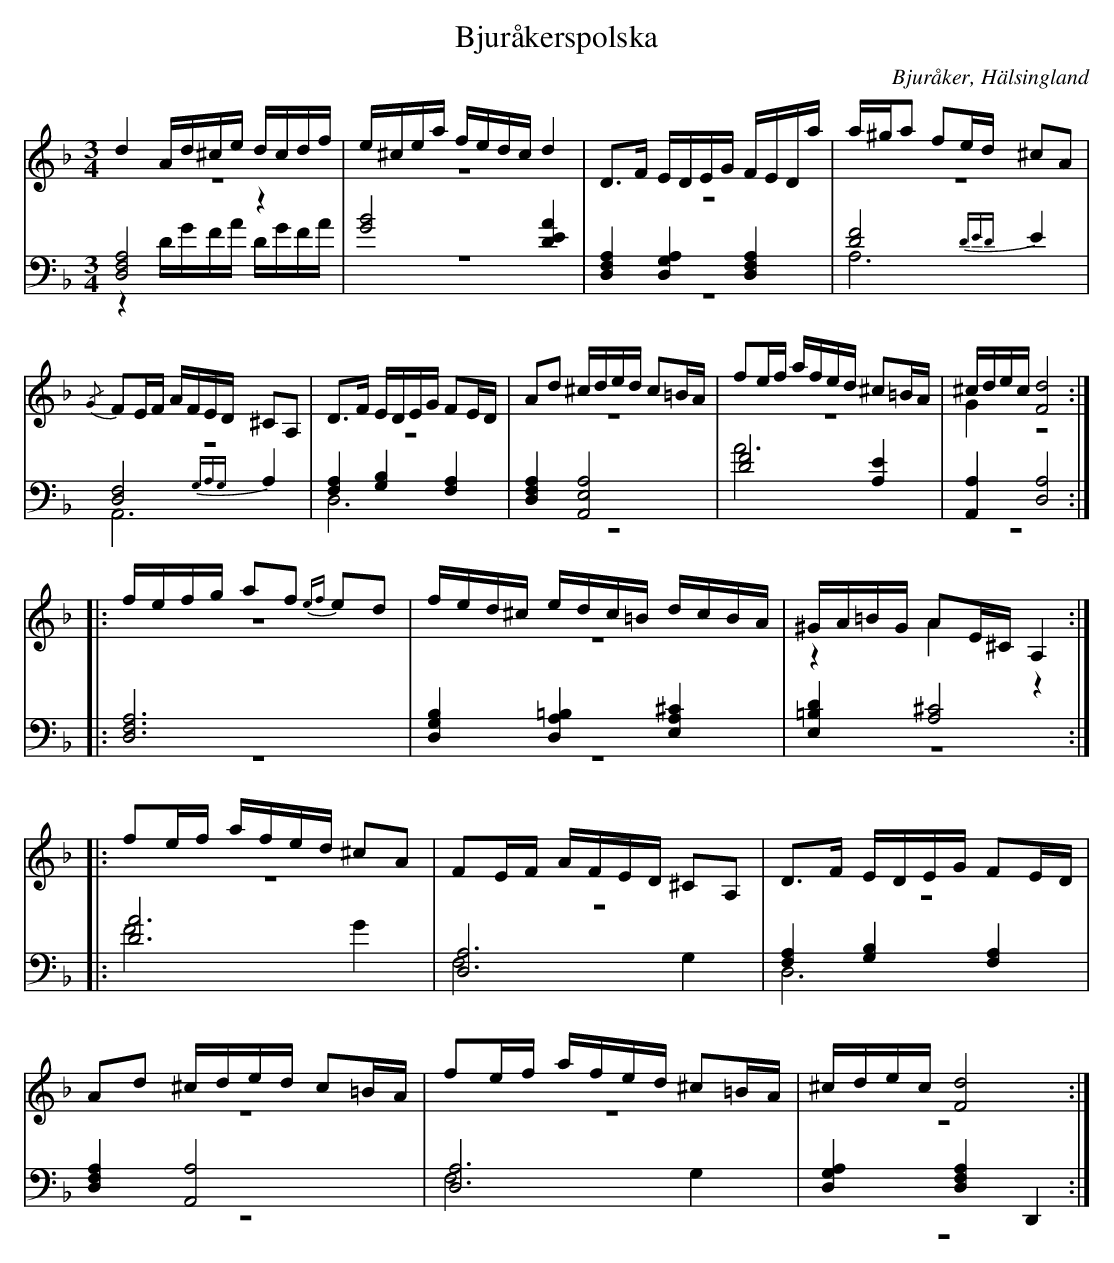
X:1
T: Bjuråkerspolska
O: Bjuråker, Hälsingland
M: 3/4
L: 1/16
K: Dm
V:1
V:2 merge
V:3
V:4 merge
V:1
d4 Ad^ce dcdf |e^cea fedc d4|D2>F2 EDEG FEDa|a^ga2 f2ed ^c2A2|
{/G}F2EF AFED ^C2A,2|D2>F2 EDEG F2ED|A2d2 ^cded c2=BA|f2ef afed ^c2=BA|^cdec [F8d8]:|
|:fefg a2f2 {ef}e2d2 |fed^c edc=B dcBA|^GA=BG A2E^C A,4:|
|:f2ef afed ^c2A2|F2EF AFED ^C2A,2|D2>F2 EDEG F2ED|
A2d2 ^cded c2=BA|f2ef afed ^c2=BA|^cdec [F8d8]:|
V:2
z12|z12|z12|z12|
z12|z12|z12|z12|G4 z8:|
|:z12|z12|z4 A4 z4:|
|:z12|z12|z12|
z12|z12|z12:|
V:3 clef=bass
[D,8F,8A,8] z4|[G8B8] [D4E4A4]|[D,4F,4A,4] [D,4G,4A,4] [D,4F,4A,4]|[D8F8] {DED}E4|
[D,8F,8] {G,A,G,}A,4|[F,4A,4] [G,4B,4] [F,4A,4]|[D,4F,4A,4] [A,,8E,8A,8]|[D8F8] [A,4E4]|[A,,4A,4] [D,8A,8]:|
|:[D,12F,12A,12]|[D,4G,4B,4] [D,4A,4=B,4][E,4A,4^C4]|[E,4=B,4D4] [A,8^C8]:|
|:[D12A12]|[D,12A,12]|[F,4A,4] [G,4B,4] [F,4A,4]|
[D,4F,4A,4] [A,,8A,8]|[D,12A,12]|[D,4G,4A,4] [D,4F,4A,4] D,,4:|
V:4 clef=bass
z4 DGFA DGFA|z12|z12|A,12|
A,,12|D,12|z12|A12|z12:|
|:z12|z12|z12:|
|:F8 G4|F,8 G,4|D,12|
z12|F,8 G,4|z12:|
